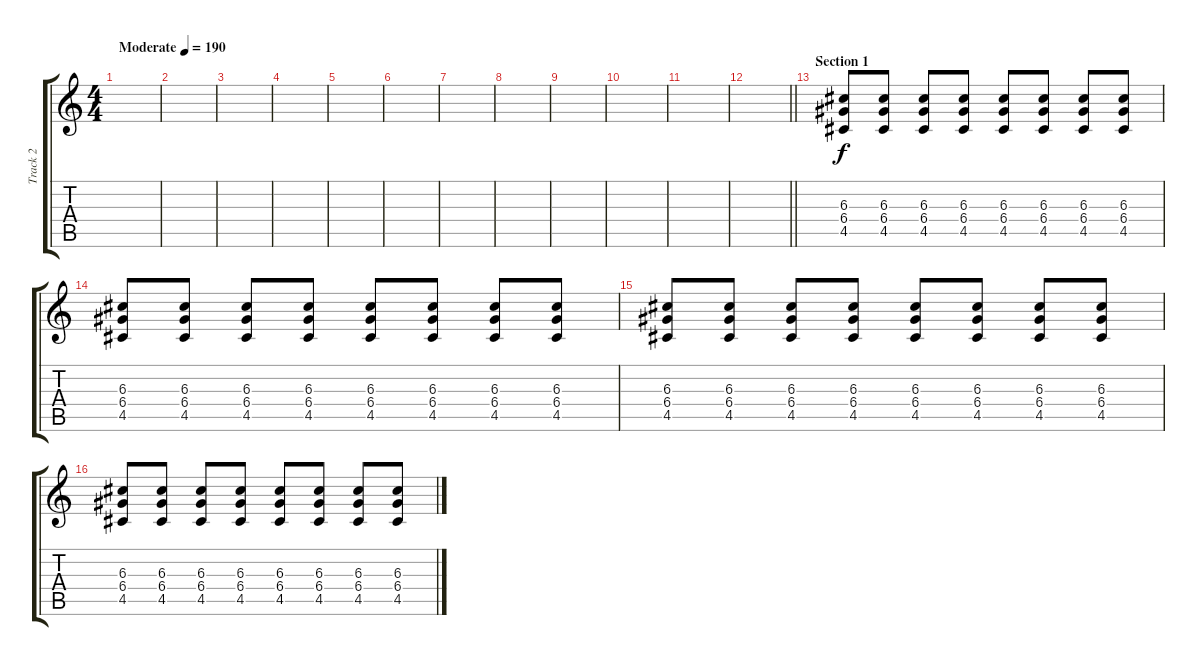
\track ("Track 2" "Track 2") {instrument overdrivenguitar}
\staff {score tabs}
\tuning (E4 B3 G3 D3 A2 E2) {hide}
\ts (4 4)
\tempo (190 "Moderate")
\clef g2
\ks c
|
|
|
|
|
|
|
|
|
|
|
\barLineRight lightlight
|
\section ("" "Section 1")
(6.3 6.4 4.5).8 (6.3 6.4 4.5).8 (6.3 6.4 4.5).8 (6.3 6.4 4.5).8 (6.3 6.4 4.5).8 (6.3 6.4 4.5).8 (6.3 6.4 4.5).8 (6.3 6.4 4.5).8 |
(6.3 6.4 4.5).8 (6.3 6.4 4.5).8 (6.3 6.4 4.5).8 (6.3 6.4 4.5).8 (6.3 6.4 4.5).8 (6.3 6.4 4.5).8 (6.3 6.4 4.5).8 (6.3 6.4 4.5).8 |
(6.3 6.4 4.5).8 (6.3 6.4 4.5).8 (6.3 6.4 4.5).8 (6.3 6.4 4.5).8 (6.3 6.4 4.5).8 (6.3 6.4 4.5).8 (6.3 6.4 4.5).8 (6.3 6.4 4.5).8 |
(6.3 6.4 4.5).8 (6.3 6.4 4.5).8 (6.3 6.4 4.5).8 (6.3 6.4 4.5).8 (6.3 6.4 4.5).8 (6.3 6.4 4.5).8 (6.3 6.4 4.5).8 (6.3 6.4 4.5).8
